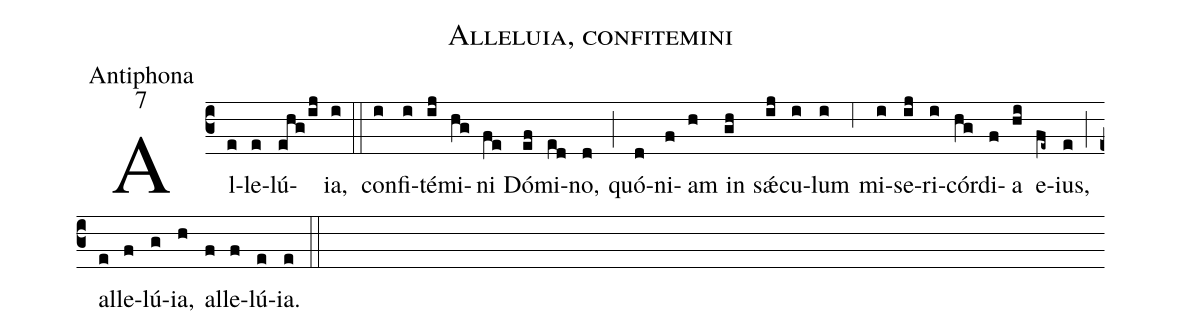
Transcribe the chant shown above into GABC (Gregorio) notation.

name:Alleluia, confitemini;
office-part:Antiphona;
mode:7;
%%
(c3) Al(e)le(e)lú(ehg/ij)ia,(i) (::)
con(i)fi(i)té(ij)mi(hg)ni(fe) Dó(ef)mi(ed)no,(d) (;) quó(d)ni(f)am(h) in(gh) s{<sp>'ae</sp>}(ij)cu(i)lum(i) (,6) mi(i)se(ij)ri(i)cór(hg)di(f)a(hi) e(fe~)ius,(e) (;) al(e)le(f)lú(g)ia,(h) al(f)le(f)lú(e)ia.(e) (::)
